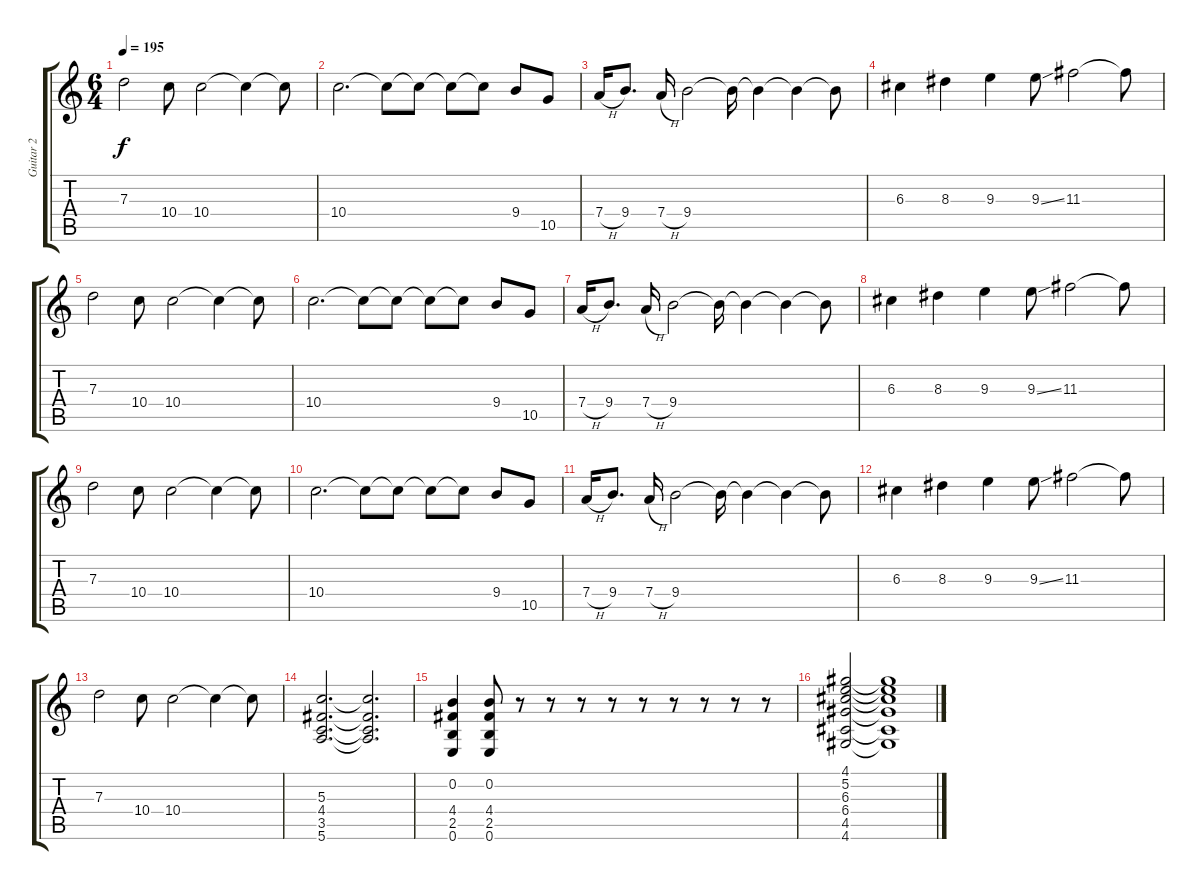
\track ("Guitar 2" "Guitar 2") {instrument distortionguitar}
\staff {score tabs}
\tuning (E4 B3 G3 D3 A2 E2) {hide}
\ts (6 4)
\tempo 195
\clef g2
\ks c
7.3.2{dy f} 10.4.8 10.4.2 10.4{t}.4 10.4{t}.8 |
10.4.2{d} 10.4{t}.8 10.4{t}.8 10.4{t}.8 10.4{t}.8 9.4.8 10.5.8 |
7.4{h}.16 9.4.8{d} 7.4{h}.16 9.4.2 9.4{t}.16 9.4{t}.4 9.4{t}.4 9.4{t}.8 |
6.3.4 8.3.4 9.3.4 9.3{ss}.8 11.3.2 11.3{t}.8 |
7.3.2 10.4.8 10.4.2 10.4{t}.4 10.4{t}.8 |
10.4.2{d} 10.4{t}.8 10.4{t}.8 10.4{t}.8 10.4{t}.8 9.4.8 10.5.8 |
7.4{h}.16 9.4.8{d} 7.4{h}.16 9.4.2 9.4{t}.16 9.4{t}.4 9.4{t}.4 9.4{t}.8 |
6.3.4 8.3.4 9.3.4 9.3{ss}.8 11.3.2 11.3{t}.8 |
7.3.2 10.4.8 10.4.2 10.4{t}.4 10.4{t}.8 |
10.4.2{d} 10.4{t}.8 10.4{t}.8 10.4{t}.8 10.4{t}.8 9.4.8 10.5.8 |
7.4{h}.16 9.4.8{d} 7.4{h}.16 9.4.2 9.4{t}.16 9.4{t}.4 9.4{t}.4 9.4{t}.8 |
6.3.4 8.3.4 9.3.4 9.3{ss}.8 11.3.2 11.3{t}.8 |
7.3.2 10.4.8 10.4.2 10.4{t}.4 10.4{t}.8 |
(5.3 4.4 3.5 5.6).2{d balance 5 instrument distortionguitar} (5.3{t} 4.4{t} 3.5{t} 5.6{t}).2{d} |
(0.2 4.4 2.5 0.6).4 (0.2 4.4 2.5 0.6).8 r.8 r.8 r.8 r.8 r.8 r.8 r.8 r.8 r.8 |
(4.1 5.2 6.3 6.4 4.5 4.6).2 (4.1{t} 5.2{t} 6.3{t} 6.4{t} 4.5{t} 4.6{t}).1
